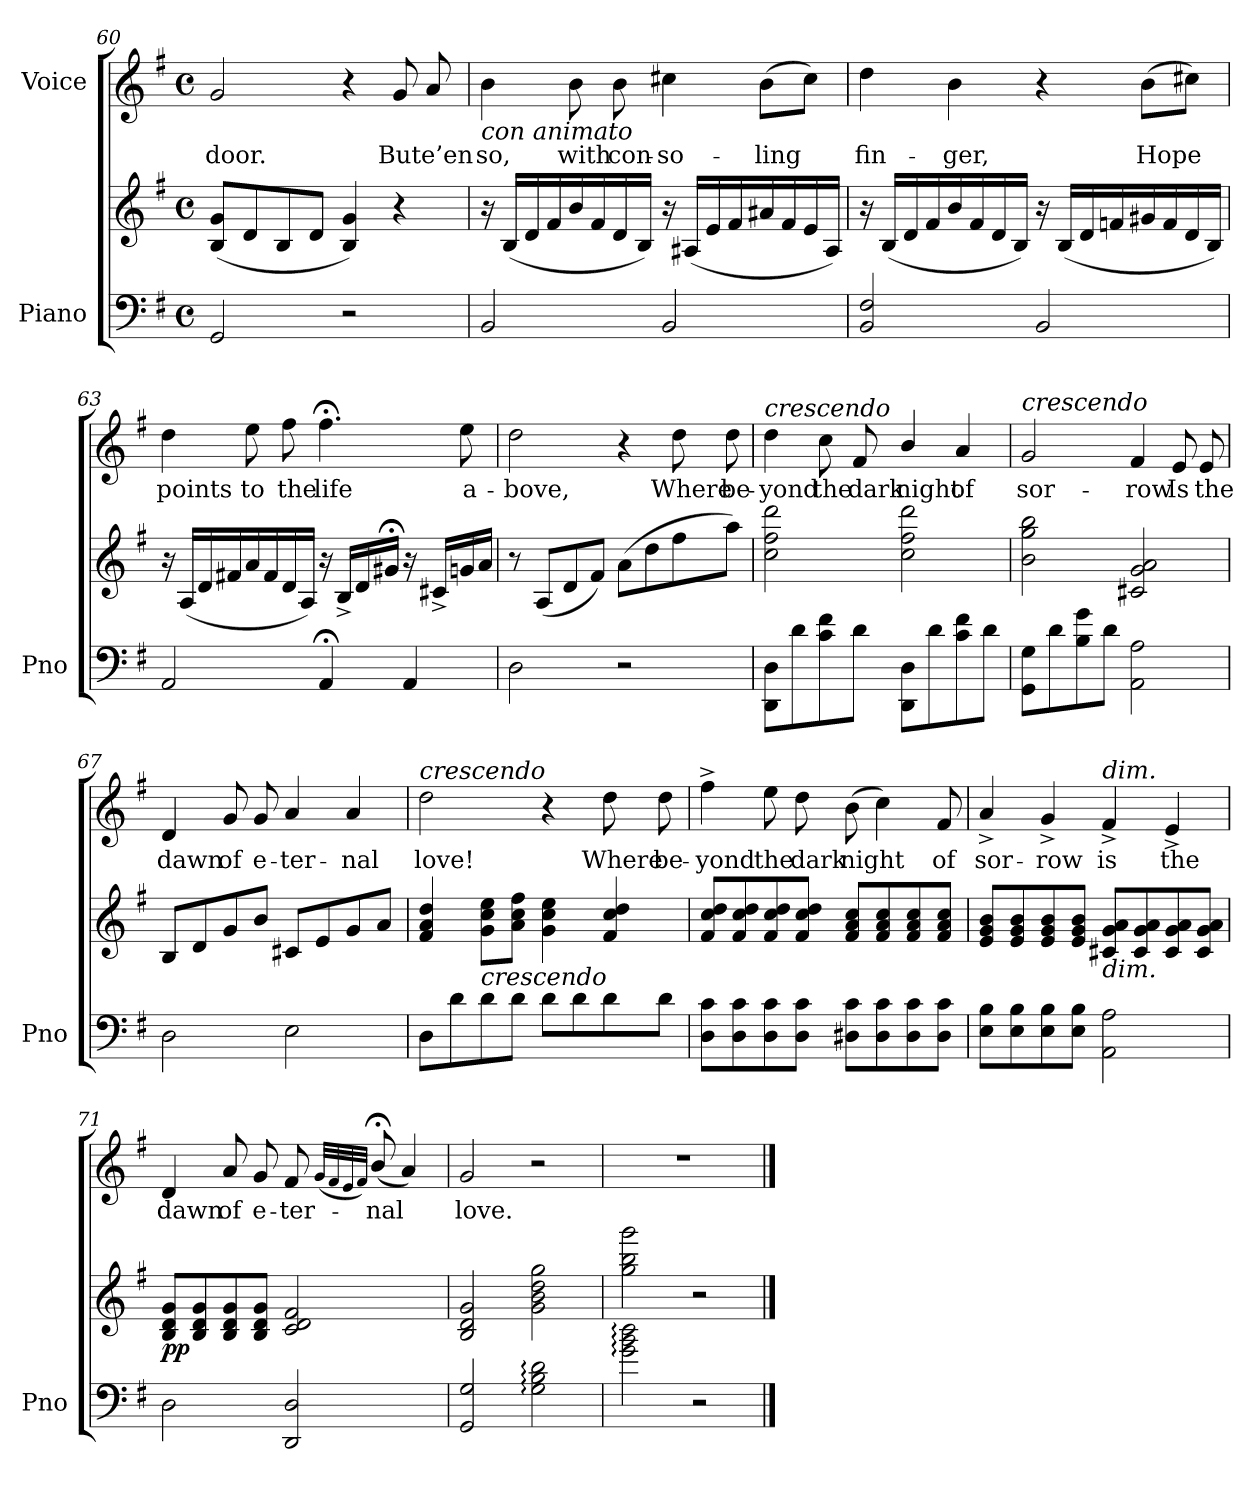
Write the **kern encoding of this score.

**kern	**kern	**dynam	**kern	**text
*part2	*part2	*part2	*part1	*part1
*staff3	*staff2	*staff2/3	*staff1	*staff1
*I"Piano	*	*	*I"Voice	*
*I'Pno	*	*	*	*
!!LO:LB:g=z
*clefF4	*clefG2	*	*clefG2	*
*k[f#]	*k[f#]	*	*k[f#]	*
*M4/4	*M4/4	*	*M4/4	*
*met(c)	*met(c)	*	*met(c)	*
=60	=60	=60	=60	=60
!	!	!	!	!LO:LY:b
2GG/	(8B/ 8g/L	.	2g/	door.
.	8d/	.	.	.
.	8B/	.	.	.
.	8d/J	.	.	.
2r	4B/ 4g/)	.	4r	.
!	!	!	!	!LO:LY:b
.	4r	.	8g/	But
!	!	!	!	!LO:LY:b
.	.	.	8a/	e’en
=61	=61	=61	=61	=61
!	!	!	!LO:TX:b:i:t=con animato	!
!	!	!	!	!LO:LY:b
2BB/	16r	.	4b\	so,
.	(16B/LL	.	.	.
.	16d/	.	.	.
.	16f#/	.	.	.
!	!	!	!	!LO:LY:b
.	16b/	.	8b\	with
.	16f#/	.	.	.
!	!	!	!	!LO:LY:b
.	16d/	.	8b\	con-
.	16B/JJ)	.	.	.
!	!	!	!	!LO:LY:b
2BB/	16r	.	4cc#X\	-so-
.	(16A#X/LL	.	.	.
.	16e/	.	.	.
.	16f#/	.	.	.
!	!	!	!	!LO:LY:b
.	16a#X/	.	(8b\L	-ling
.	16f#/	.	.	.
.	16e/	.	8cc#\J)	.
.	16A#/JJ)	.	.	.
=62	=62	=62	=62	=62
!	!	!	!	!LO:LY:b
2BB/ 2F#/	16r	.	4dd\	fin-
.	(16B/LL	.	.	.
.	16d/	.	.	.
.	16f#/	.	.	.
!	!	!	!	!LO:LY:b
.	16b/	.	4b\	-ger,
.	16f#/	.	.	.
.	16d/	.	.	.
.	16B/JJ)	.	.	.
2BB/	16r	.	4r	.
.	(16B/LL	.	.	.
.	16d/	.	.	.
.	16fn/	.	.	.
!	!	!	!	!LO:LY:b
.	16g#X/	.	(8b\L	Hope
.	16f/	.	.	.
.	16d/	.	8cc#X\J)	.
.	16B/JJ)	.	.	.
!!LO:LB:g=z
=63	=63	=63	=63	=63
!	!	!	!	!LO:LY:b
2AA/	16r	.	4dd\	points
.	(16A/LL	.	.	.
.	16d/	.	.	.
.	16f#X/	.	.	.
!	!	!	!	!LO:LY:b
.	16a/	.	8ee\	to
.	16f#/	.	.	.
!	!	!	!	!LO:LY:b
.	16d/	.	8ff#\	the
.	16A/JJ)	.	.	.
!	!	!	!	!LO:LY:b
4AA;</	16r	.	4.ff#;<\	life
.	16B^/LL	.	.	.
.	16d/	.	.	.
.	16g#X;</JJ	.	.	.
4AA/	16r	.	.	.
.	16c#X^/LL	.	.	.
!	!	!	!	!LO:LY:b
.	16gn/	.	8ee\	a-
.	16a/JJ	.	.	.
=64	=64	=64	=64	=64
!	!	!	!	!LO:LY:b
2D\	8r	.	2dd\	-bove,
.	(8A/L	.	.	.
.	8d/	.	.	.
.	8f#/J)	.	.	.
2r	(8a\L	.	4r	.
.	8dd\	.	.	.
!	!	!	!	!LO:LY:b
.	8ff#\	.	8dd\	Where
!	!	!	!	!LO:LY:b
.	8aa\J)	.	8dd\	be-
=65	=65	=65	=65	=65
!	!	!	!LO:TX:a:i:t=crescendo	!
!	!	!LO:DY:b	!	!LO:LY:b
!	!	!LO:DY:n=1:b	!	!
8DD\ 8D\L	2cc\ 2ff#\ 2ddd\	pp other-dynamics	4dd\	-yond
8d\	.	.	.	.
!	!	!	!	!LO:LY:b
8c\ 8f#\	.	.	8cc\	the
!	!	!	!	!LO:LY:b
8d\J	.	.	8f#/	dark
!	!	!	!	!LO:LY:b
8DD\ 8D\L	2cc\ 2ff#\ 2ddd\	.	4b/	night
8d\	.	.	.	.
!	!	!	!	!LO:LY:b
8c\ 8f#\	.	.	4a/	of
8d\J	.	.	.	.
!!LO:LB:g=z
=66	=66	=66	=66	=66
!	!	!	!LO:TX:a:i:t=crescendo	!
!	!	!	!	!LO:LY:b
8GG\ 8G\L	2b\ 2gg\ 2bb\	.	2g/	sor-
8d\	.	.	.	.
8B\ 8g\	.	.	.	.
8d\J	.	.	.	.
!	!	!	!	!LO:LY:b
2AA\ 2A\	2c#X/ 2g/ 2a/	.	4f#/	-row
!	!	!	!	!LO:LY:b
.	.	.	8e/	Is
!	!	!	!	!LO:LY:b
.	.	.	8e/	the
=67	=67	=67	=67	=67
!	!	!	!	!LO:LY:b
2D\	8B/L	.	4d/	dawn
.	8d/	.	.	.
!	!	!	!	!LO:LY:b
.	8g/	.	8g/	of
!	!	!	!	!LO:LY:b
.	8b/J	.	8g/	e-
!	!	!	!	!LO:LY:b
2E\	8c#X/L	.	4a/	-ter-
.	8e/	.	.	.
!	!	!	!	!LO:LY:b
.	8g/	.	4a/	-nal
.	8a/J	.	.	.
=68	=68	=68	=68	=68
!	!	!	!LO:TX:a:i:t=crescendo	!
!	!	!	!	!LO:LY:b
8D\L	4f#/ 4a/ 4dd/	.	2dd\	love!
8d\	.	.	.	.
!	!LO:TX:b:i:t=crescendo	!	!	!
8d\	8g\ 8cc\ 8ee\L	.	.	.
8d\J	8a\ 8cc\ 8ff#\J	.	.	.
8d\L	4g\ 4cc\ 4ee\	.	4r	.
8d\	.	.	.	.
!	!	!	!	!LO:LY:b
8d\	4f#/ 4cc/ 4dd/	.	8dd\	Where
!	!	!	!	!LO:LY:b
8d\J	.	.	8dd\	be-
=69	=69	=69	=69	=69
!	!	!	!	!LO:LY:b
8D\ 8c\L	8f#/ 8cc/ 8dd/L	.	4ff#^\	-yond
8D\ 8c\	8f#/ 8cc/ 8dd/	.	.	.
!	!	!	!	!LO:LY:b
8D\ 8c\	8f#/ 8cc/ 8dd/	.	8ee\	the
!	!	!	!	!LO:LY:b
8D\ 8c\J	8f#/ 8cc/ 8dd/J	.	8dd\	dark
!	!	!	!	!LO:LY:b
8D#X\ 8c\L	8f#/ 8a/ 8cc/L	.	(8b\	night
8D#\ 8c\	8f#/ 8a/ 8cc/	.	4cc\)	.
8D#\ 8c\	8f#/ 8a/ 8cc/	.	.	.
!	!	!	!	!LO:LY:b
8D#\ 8c\J	8f#/ 8a/ 8cc/J	.	8f#/	of
!!LO:LB:g=z
=70	=70	=70	=70	=70
!	!	!	!	!LO:LY:b
8E\ 8B\L	8e/ 8g/ 8b/L	.	4a^>/	sor-
8E\ 8B\	8e/ 8g/ 8b/	.	.	.
!	!	!	!	!LO:LY:b
8E\ 8B\	8e/ 8g/ 8b/	.	4g^>/	-row
8E\ 8B\J	8e/ 8g/ 8b/J	.	.	.
!	!	!	!LO:TX:a:i:t=dim.	!
!	!LO:TX:b:i:t=dim.	!	!	!
!	!	!	!	!LO:LY:b
2AA\ 2A\	8c#X/ 8g/ 8a/L	.	4f#^>/	is
.	8c#/ 8g/ 8a/	.	.	.
!	!	!	!	!LO:LY:b
.	8c#/ 8g/ 8a/	.	4e^>/	the
.	8c#/ 8g/ 8a/J	.	.	.
=71	=71	=71	=71	=71
!	!	!LO:DY:b	!	!LO:LY:b
2D\	8B/ 8d/ 8g/L	pp	4d/	dawn
.	8B/ 8d/ 8g/	.	.	.
!	!	!	!	!LO:LY:b
.	8B/ 8d/ 8g/	.	8a/	of
!	!	!	!	!LO:LY:b
.	8B/ 8d/ 8g/J	.	8g/	e-
!	!	!	!	!LO:LY:b
2DD/ 2D/	2c/ 2d/ 2f#/	.	8f#/	-ter-
.	.	.	(32qg/LLL	.
.	.	.	32qf#/	.
.	.	.	32qe/	.
.	.	.	32qf#/JJJ)	.
!	!	!	!	!LO:LY:b
.	.	.	(8b;</	-nal
.	.	.	4a/)	.
=72	=72	=72	=72	=72
!	!	!	!	!LO:LY:b
2GG/ 2G/	2B/ 2d/ 2g/	.	2g/	love.
2G\:: 2B\:: 2d\::	2g\ 2b\ 2dd\ 2gg\	.	2r	.
=73	=73	=73	=73	=73
2g\:: 2b\:: 2dd\::	2gg\ 2bb\ 2ggg\	.	1r	.
2r	2r	.	.	.
==	==	==	==	==
*-	*-	*-	*-	*-
